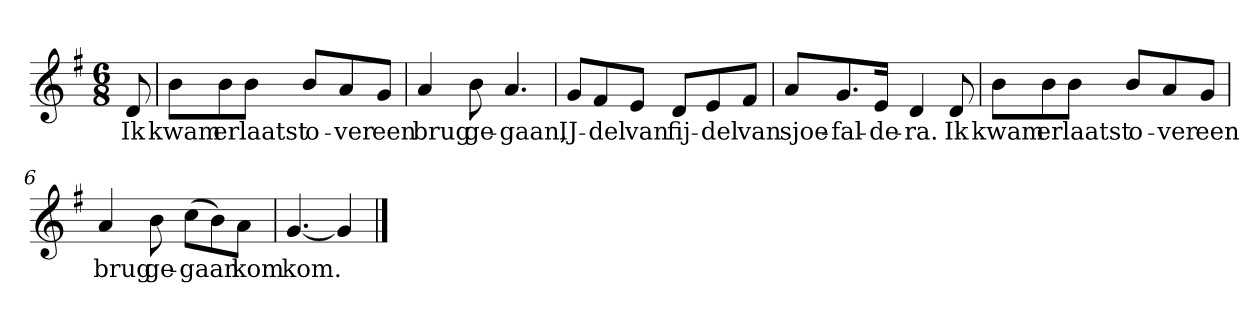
**kern	**text
*part1	*part1
*staff1	*staff1
*clefG2	*
*k[f#]	*
*G:	*
*M6/8	*
*MM120	*
=	=
8d	Ik
=1	=1
8b\L	kwam
8b\	er
8b\J	laatst
8b/L	o-
8a/	-ver
8g/J	een
=2	=2
4a	brug
8b	ge-
4.a	-gaan,
=3	=3
8g/L	IJ-
8f#/	-del
8e/J	van
8d/L	fij-
8e/	-del
8f#/J	van
=4	=4
8a/L	sjoe-
8.g/	-fal-
16e/Jk	-de-
4d	-ra.
8d	Ik
=5	=5
8b\L	kwam
8b\	er
8b\J	laatst
8b/L	o-
8a/	-ver
8g/J	een
=6	=6
4a	brug
8b	ge-
(8cc\L	-gaan
8b\)	.
8a\J	kom
=7	=7
[4.g	kom.
4g]	.
==	==
*-	*-
